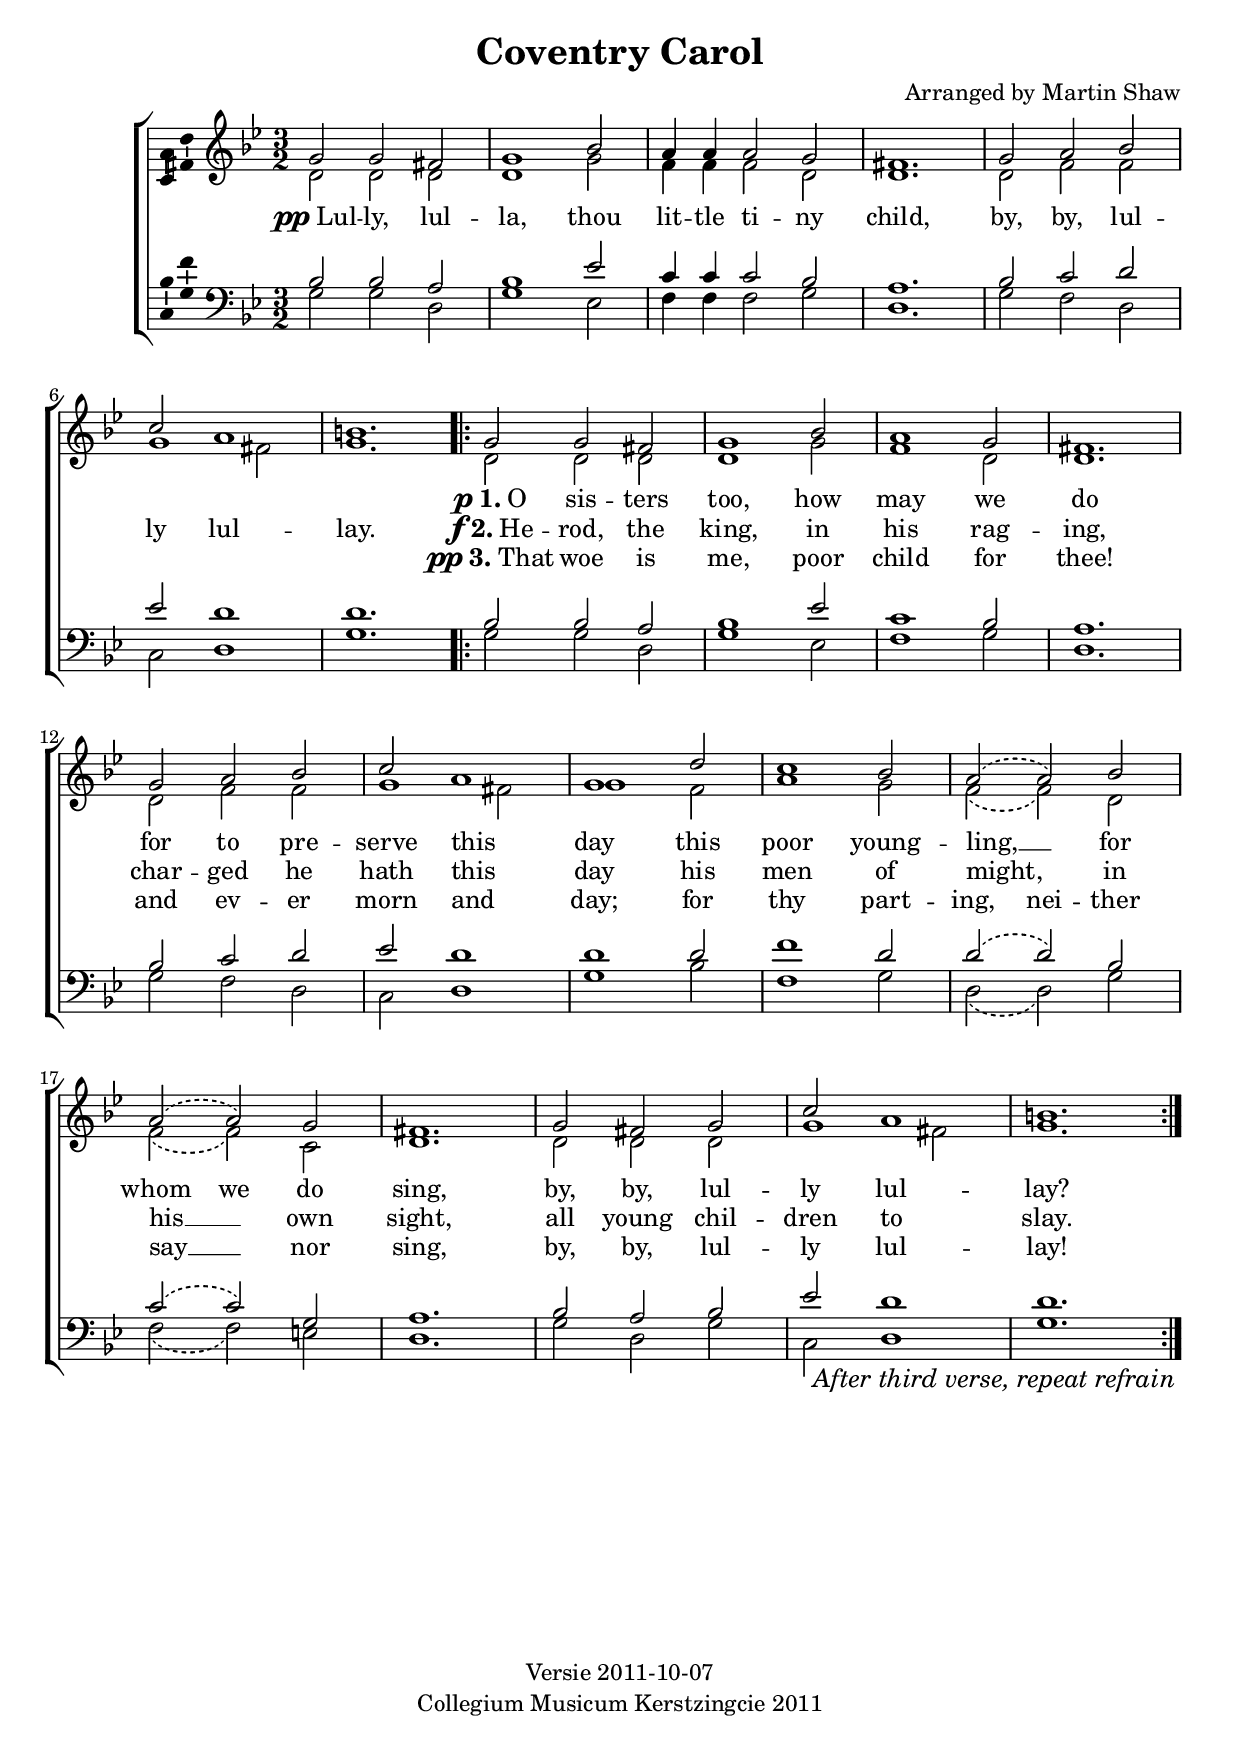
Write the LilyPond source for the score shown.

% vim: set fileformat=dos:
\version "2.12.3"

% vim: set fileformat=dos:

soprano = \relative c'' {
  \clef "treble" \key g \minor \time 3/2 | % 1
  \phrasingSlurDashed
  g2 g2 fis2 | % 2
  g1 bes2 | % 3
  a4 a4 a2 g2 | % 4
  fis1. | % 5
  g2 a2 bes2 | % 6
  \break
  c2 a1 | % 7
  b1. \repeat volta 3 {
    | % 8
    | % 8
    g2 g2 fis2 | % 9
    g1 bes2 | \barNumberCheck #10
    a1 g2 | % 11
    fis1. | % 12
    \break
    g2 a2 bes2 | % 13
    c2 a1 | % 14
    g1 d'2 | % 15
    c1 bes2 | % 16
    a2 \( a2 \) bes2 | % 17
    \break
    a2 \( a2 \) g2 | % 18
    fis1. | % 19
    g2 fis2 g2 | \barNumberCheck #20
    c2 a1 | % 21
    b1. }
}

alto = \relative c' {
  \clef "treble" \key g \minor \time 3/2 | % 1
  \phrasingSlurDashed
  d2 d2 d2 | % 2
  d1 g2 | % 3
  f4 f4 f2 d2 | % 4
  d1. | % 5
  d2 f2 f2 | % 6
  g1 fis2 | % 7
  g1. \repeat volta 3 {
      | % 8
      | % 8
      d2 d2 d2 | % 9
      d1 g2 | \barNumberCheck #10
      f1 d2 | % 11
      d1. | % 12
      d2 f2 f2 | % 13
      g1 fis2 | % 14
      g1 f2 | % 15
      a1 g2 | % 16
      f2 \( f2 \) d2 | % 17
      f2 \( f2 \) c2 | % 18
      d1. | % 19
      d2 d2 d2 | \barNumberCheck #20
      g1 fis2 | % 21
      g1. 
  }
}

tenor = \relative c' {
  \clef "bass" \key g \minor \time 3/2 bes2 bes2 a2 | % 2
  \phrasingSlurDashed
  bes1 es2 | % 3
  c4 c4 c2 bes2 | % 4
  a1. | % 5
  bes2 c2 d2 | % 6
  es2 d1 | % 7
  d1. \repeat volta 3 {
    | % 8
    bes2 bes2 a2 | % 9
    bes1 es2 | \barNumberCheck #10
    c1 bes2 | % 11
    a1. | % 12
    bes2 c2 d2 | % 13
    es2 d1 | % 14
    d1 d2 | % 15
    f1 d2 | % 16
    d2 \( d2 \) bes2 | % 17
    c2 \( c2 \) g2 | % 18
    a1. | % 19
    bes2 a2 bes2 | \barNumberCheck #20
    es2 d1 | % 21
    d1. } 
}

bass = \relative c' {
  \clef "bass" \key g \minor \time 3/2 g2 g2 d2 | % 2
  \phrasingSlurDashed
  g1 es2 | % 3
  f4 f4 f2 g2 | % 4
  d1. | % 5
  g2 f2 d2 | % 6
  c2 d1 | % 7
  g1. \repeat volta 3 {
    | % 8
    g2 g2 d2 | % 9
    g1 es2 | \barNumberCheck #10
    f1 g2 | % 11
    d1. | % 12
    g2 f2 d2 | % 13
    c2 d1 | % 14
    g1 bes2 | % 15
    f1 g2 | % 16
    d2 \( d2 \) g2 | % 17
    f2 \( f2 \) e2 | % 18
    d1. | % 19
    g2 d2 g2 | \barNumberCheck #20
    c,2 d1 | % 21
    g1. 
    \once \override Score.RehearsalMark #'break-visibility = #end-of-line-visible
    \once \override Score.RehearsalMark #'self-alignment-X = #RIGHT
    \once \override Score.RehearsalMark #'direction = #DOWN
    \mark \markup{ \smaller \italic "After third verse, repeat refrain" }
  }
}

verseOne = \lyricmode {
  \skip4 \skip4 \skip4 \skip4
  \skip4 \skip4 \skip4 \skip4 \skip4 \skip4 \skip4 \skip4 \skip4
  \skip4 \skip4 \skip4 
  \markup{\dynamic p \bold{1.} O} sis -- ters too, 
  how may we do for to pre -- serve 
    \once \override LyricText #'X-extent = #'(0 . 2)
    this day 
  this poor young -- ling, __ _
  for whom we do sing,
  by, by, lul -- ly lul -- lay? 
}
verseTwo = \lyricmode {
  \markup{\dynamic pp Lul} -- ly, lul -- la, 
  thou lit -- tle ti -- ny child, 
  by, by, lul -- ly lul -- lay. 
  \markup{\dynamic f \bold {2.} He} -- rod, the king, 
  in his rag -- ing, 
  char -- ged he hath 
    \once \override LyricText #'X-extent = #'(0 . 2)
    this day 
  his men of might, _ in his __ _ own sight, 
  all young chil -- dren to slay. 
}

verseThree = \lyricmode {
  \skip4 \skip4 \skip4 \skip4
  \skip4 \skip4 \skip4 \skip4 \skip4 \skip4 \skip4 \skip4 \skip4
  \skip4 \skip4 \skip4 
  \markup{\dynamic pp \bold{3.} That} woe is me, 
  poor child for thee! 
  and ev -- er morn 
    \once \override LyricText #'X-extent = #'(0 . 2)
    and day;
  for thy part -- ing, 
  nei -- ther say __ _ nor sing, 
  by, by, lul -- ly lul -- lay! 
}


\header {
  title = "Coventry Carol"
  arranger = "Arranged by Martin Shaw"
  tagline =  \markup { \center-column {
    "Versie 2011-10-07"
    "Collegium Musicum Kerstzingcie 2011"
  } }
}

\score {
  \new ChoirStaff <<
    \new Staff = "upper" <<
      \clef "treble"
      \new Voice = "vSoprano" { 
        \override Ambitus #'X-offset = #2.0
        \voiceOne \soprano 
      }
      \new Voice = "vAlto" { \voiceTwo \alto }
    >>

    \new Lyrics \lyricsto "vSoprano" \verseOne
    \new Lyrics \lyricsto "vSoprano" \verseTwo
    \new Lyrics \lyricsto "vSoprano" \verseThree

    \new Staff = "lower" <<
      \clef "bass"
      \new Voice = "vTenor" { 
        \override Ambitus #'X-offset = #2.0
        \voiceOne \tenor 
      }
      \new Voice = "vBass" { \voiceTwo \bass }
    >>
  >>
  \layout { 
    % We can haz ambitus to display pitch range?
    \context { \Voice 
      \consists "Ambitus_engraver"
    }
  }
}
